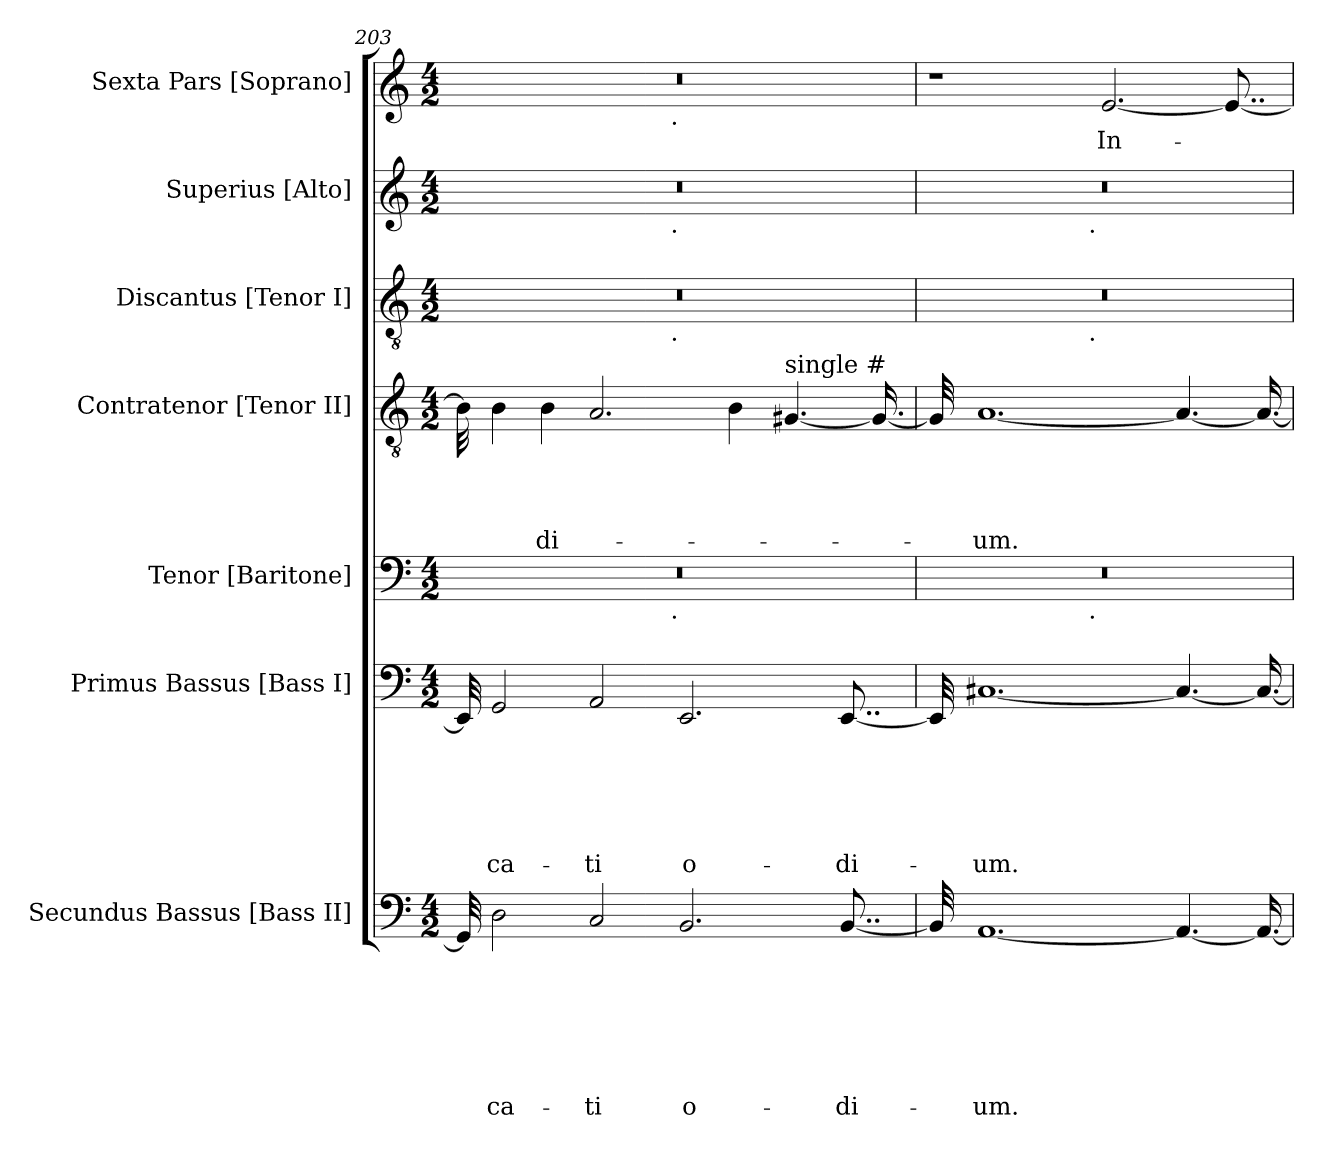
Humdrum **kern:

**kern	**text	**text	**text	**text	**text	**text	**text	**kern	**text	**text	**text	**text	**text	**text	**kern	**kern	**text	**text	**text	**text	**kern	**kern	**kern	**text
*part7	*part7	*part7	*part7	*part7	*part7	*part7	*part7	*part6	*part6	*part6	*part6	*part6	*part6	*part6	*part5	*part4	*part4	*part4	*part4	*part4	*part3	*part2	*part1	*part1
*staff7	*staff7	*staff7	*staff7	*staff7	*staff7	*staff7	*staff7	*staff6	*staff6	*staff6	*staff6	*staff6	*staff6	*staff6	*staff5	*staff4	*staff4	*staff4	*staff4	*staff4	*staff3	*staff2	*staff1	*staff1
*I"Secundus Bassus [Bass II]	*	*	*	*	*	*	*	*I"Primus Bassus [Bass I]	*	*	*	*	*	*	*I"Tenor [Baritone]	*I"Contratenor [Tenor II]	*	*	*	*	*I"Discantus [Tenor I]	*I"Superius [Alto]	*I"Sexta Pars [Soprano]	*
*I'B II	*	*	*	*	*	*	*	*I'B I	*	*	*	*	*	*	*I'Bar	*I'T II	*	*	*	*	*I'T I	*I'A	*I'S	*
*clefF4	*	*	*	*	*	*	*	*clefF4	*	*	*	*	*	*	*clefF4	*clefGv2	*	*	*	*	*clefGv2	*clefG2	*clefG2	*
*k[]	*	*	*	*	*	*	*	*k[]	*	*	*	*	*	*	*k[]	*k[]	*	*	*	*	*k[]	*k[]	*k[]	*
*C:	*	*	*	*	*	*	*	*C:	*	*	*	*	*	*	*C:	*C:	*	*	*	*	*C:	*C:	*C:	*
*M4/2	*	*	*	*	*	*	*	*M4/2	*	*	*	*	*	*	*M4/2	*M4/2	*	*	*	*	*M4/2	*M4/2	*M4/2	*
=203	=203	=203	=203	=203	=203	=203	=203	=203	=203	=203	=203	=203	=203	=203	=203	=203	=203	=203	=203	=203	=203	=203	=203	=203
*	*	*	*	*	*	*	*	*	*	*	*	*	*	*	*^	*	*	*	*	*	*^	*^	*^	*
32GG/]	.	.	.	.	.	.	.	32EE/]	.	.	.	.	.	.	0r	1ryy	32B\]	.	.	.	.	0r	1ryy	0r	1ryy	0r	1ryy	.
!	!	!	!	!	!	!	!LO:LY:b:rj	!	!	!	!	!	!	!LO:LY:b	!	!	!	!	!	!	!	!	!	!	!	!	!	!
2D\	.	.	.	.	.	.	-ca-	2GG/	.	.	.	.	.	-ca-	.	.	4B\	.	.	.	.	.	.	.	.	.	.	.
!	!	!	!	!	!	!	!	!	!	!	!	!	!	!	!	!	!	!	!	!	!LO:LY:b	!	!	!	!	!	!	!
.	.	.	.	.	.	.	.	.	.	.	.	.	.	.	.	.	4B\	.	.	.	-di-	.	.	.	.	.	.	.
!	!	!	!	!	!	!	!LO:LY:b:rj	!	!	!	!	!	!	!LO:LY:b	!	!	!	!	!	!	!	!	!	!	!	!	!	!
2C/	.	.	.	.	.	.	-ti	2AA/	.	.	.	.	.	-ti	.	.	2.A/	.	.	.	.	.	.	.	.	.	.	.
.	.	.	.	.	.	.	.	.	.	.	.	.	.	.	.	64ryy	.	.	.	.	.	.	64ryy	.	64ryy	.	64ryy	.
!	!	!	!	!	!	!	!	!	!	!	!	!	!	!	!	!	!	!	!	!	!	!	!	!	!	!	!LO:TX:b:t=.	!
!	!	!	!	!	!	!	!	!	!	!	!	!	!	!	!	!	!	!	!	!	!	!	!	!	!LO:TX:b:t=.	!	!	!
!	!	!	!	!	!	!	!	!	!	!	!	!	!	!	!	!	!	!	!	!	!	!	!LO:TX:b:t=.	!	!	!	!	!
!	!	!	!	!	!	!	!	!	!	!	!	!	!	!	!	!LO:TX:b:t=.	!	!	!	!	!	!	!	!	!	!	!	!
.	.	.	.	.	.	.	.	.	.	.	.	.	.	.	.	2ryy	.	.	.	.	.	.	2ryy	.	2ryy	.	2ryy	.
!	!	!	!	!	!	!	!LO:LY:b:rj	!	!	!	!	!	!	!LO:LY:b	!	!	!	!	!	!	!	!	!	!	!	!	!	!
2.BB/	.	.	.	.	.	.	o-	2.EE/	.	.	.	.	.	o-	.	.	.	.	.	.	.	.	.	.	.	.	.	.
.	.	.	.	.	.	.	.	.	.	.	.	.	.	.	.	.	4B\	.	.	.	.	.	.	.	.	.	.	.
.	.	.	.	.	.	.	.	.	.	.	.	.	.	.	.	4ryy	.	.	.	.	.	.	4ryy	.	4ryy	.	4ryy	.
!	!	!	!	!	!	!	!	!	!	!	!	!	!	!	!	!	!LO:TX:a:t=single #	!	!	!	!	!	!	!	!	!	!	!
.	.	.	.	.	.	.	.	.	.	.	.	.	.	.	.	.	[<4.G#/	.	.	.	.	.	.	.	.	.	.	.
.	.	.	.	.	.	.	.	.	.	.	.	.	.	.	.	8...ryy	.	.	.	.	.	.	8...ryy	.	8...ryy	.	8...ryy	.
!	!	!	!	!	!	!	!LO:LY:b:rj	!	!	!	!	!	!	!LO:LY:b	!	!	!	!	!	!	!	!	!	!	!	!	!	!
[<8..BB/	.	.	.	.	.	.	-di-	[<8..EE/	.	.	.	.	.	-di-	.	.	.	.	.	.	.	.	.	.	.	.	.	.
.	.	.	.	.	.	.	.	.	.	.	.	.	.	.	.	.	16.G#/_	.	.	.	.	.	.	.	.	.	.	.
*	*	*	*	*	*	*	*	*	*	*	*	*	*	*	*	*	*	*	*	*	*	*	*	*	*	*v	*v	*
=204	=204	=204	=204	=204	=204	=204	=204	=204	=204	=204	=204	=204	=204	=204	=204	=204	=204	=204	=204	=204	=204	=204	=204	=204	=204	=204	=204
32BB/]	.	.	.	.	.	.	.	32EE/]	.	.	.	.	.	.	0r	1ryy	32G#/]	.	.	.	.	0r	1ryy	0r	1ryy	1r	.
!	!	!	!	!	!	!	!LO:LY:b:rj	!	!	!	!	!	!	!LO:LY:b	!	!	!	!	!	!	!LO:LY:b	!	!	!	!	!	!
[<1.AA	.	.	.	.	.	.	-um.	[<1.C#X	.	.	.	.	.	-um.	.	.	[<1.A	.	.	.	-um.	.	.	.	.	.	.
!	!	!	!	!	!	!	!	!	!	!	!	!	!	!	!	!	!	!	!	!	!	!	!	!	!LO:TX:b:t=.	!	!
!	!	!	!	!	!	!	!	!	!	!	!	!	!	!	!	!	!	!	!	!	!	!	!LO:TX:b:t=.	!	!	!	!
!	!	!	!	!	!	!	!	!	!	!	!	!	!	!	!	!LO:TX:b:t=.	!	!	!	!	!	!	!	!	!	!	!
.	.	.	.	.	.	.	.	.	.	.	.	.	.	.	.	1ryy	.	.	.	.	.	.	1ryy	.	1ryy	32ryy	.
!	!	!	!	!	!	!	!	!	!	!	!	!	!	!	!	!	!	!	!	!	!	!	!	!	!	!	!LO:LY:b
.	.	.	.	.	.	.	.	.	.	.	.	.	.	.	.	.	.	.	.	.	.	.	.	.	.	[>2.e/	In-
4.AA/_	.	.	.	.	.	.	.	4.C#/_	.	.	.	.	.	.	.	.	4.A/_	.	.	.	.	.	.	.	.	.	.
.	.	.	.	.	.	.	.	.	.	.	.	.	.	.	.	.	.	.	.	.	.	.	.	.	.	8..e/_	.
16.AA/_	.	.	.	.	.	.	.	16.C#/_	.	.	.	.	.	.	.	.	16.A/_	.	.	.	.	.	.	.	.	.	.
*	*	*	*	*	*	*	*	*	*	*	*	*	*	*	*	*	*	*	*	*	*	*v	*v	*	*	*	*
*	*	*	*	*	*	*	*	*	*	*	*	*	*	*	*v	*v	*	*	*	*	*	*	*v	*v	*	*
=	=	=	=	=	=	=	=	=	=	=	=	=	=	=	=	=	=	=	=	=	=	=	=	=
*-	*-	*-	*-	*-	*-	*-	*-	*-	*-	*-	*-	*-	*-	*-	*-	*-	*-	*-	*-	*-	*-	*-	*-	*-
